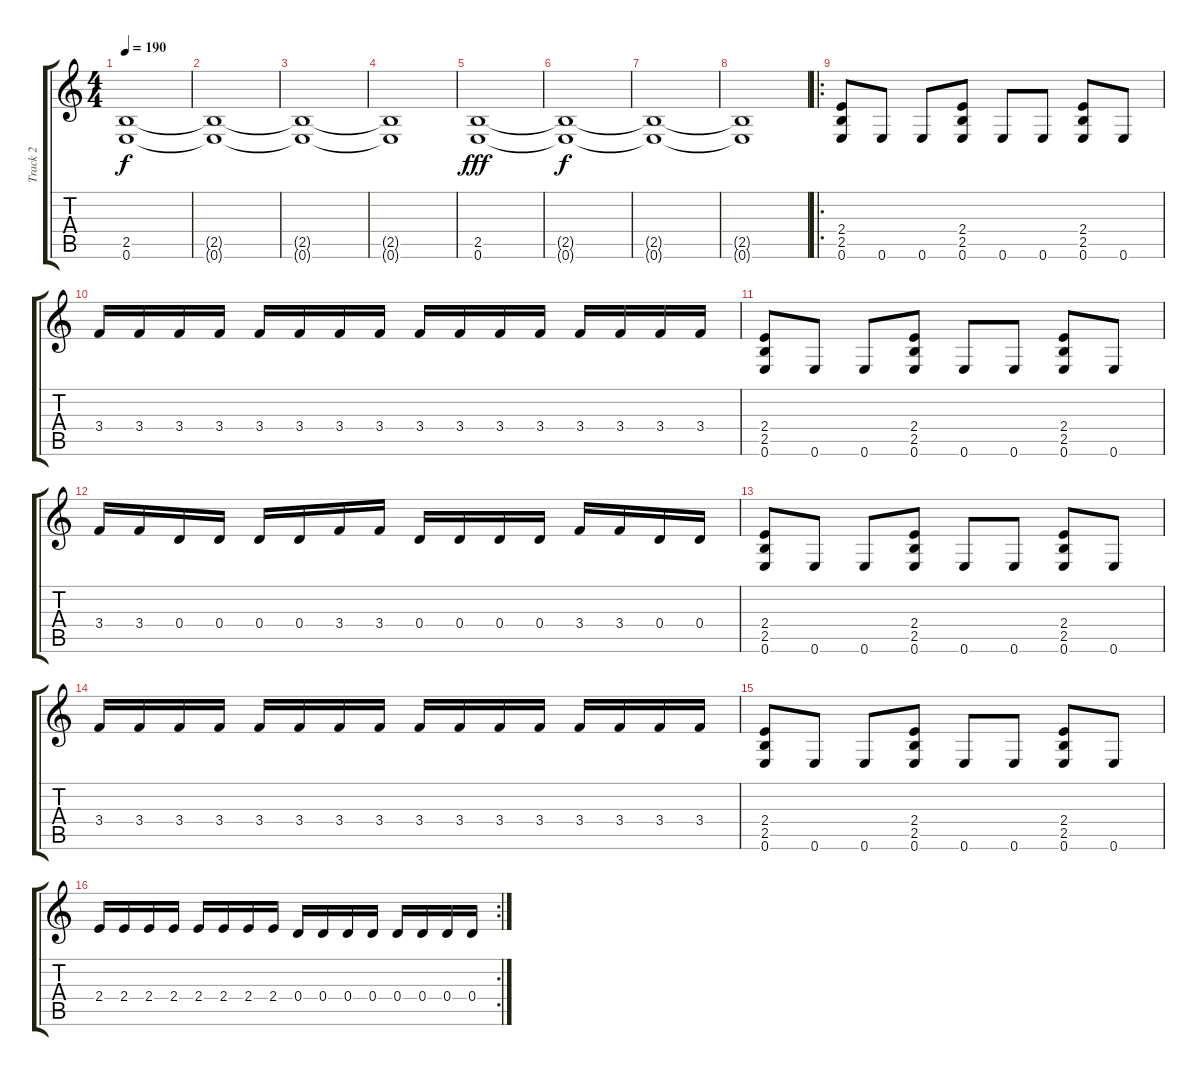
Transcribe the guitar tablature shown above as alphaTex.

\track ("Track 2" "Track 2") {instrument distortionguitar}
\staff {score tabs}
\tuning (E4 B3 G3 D3 A2 E2) {hide}
\ts (4 4)
\tempo 190
\clef g2
\ks c
(2.5 0.6).1{dy f} |
(2.5{t} 0.6{t}).1 |
(2.5{t} 0.6{t}).1 |
(2.5{t} 0.6{t}).1 |
(2.5 0.6).1{dy fff} |
(2.5{t} 0.6{t}).1{dy f} |
(2.5{t} 0.6{t}).1 |
(2.5{t} 0.6{t}).1 |
\ro
(2.4 2.5 0.6).8 0.6.8 0.6.8 (2.4 2.5 0.6).8 0.6.8 0.6.8 (2.4 2.5 0.6).8 0.6.8 |
3.4.16 3.4.16 3.4.16 3.4.16 3.4.16 3.4.16 3.4.16 3.4.16 3.4.16 3.4.16 3.4.16 3.4.16 3.4.16 3.4.16 3.4.16 3.4.16 |
(2.4 2.5 0.6).8 0.6.8 0.6.8 (2.4 2.5 0.6).8 0.6.8 0.6.8 (2.4 2.5 0.6).8 0.6.8 |
3.4.16 3.4.16 0.4.16 0.4.16 0.4.16 0.4.16 3.4.16 3.4.16 0.4.16 0.4.16 0.4.16 0.4.16 3.4.16 3.4.16 0.4.16 0.4.16 |
(2.4 2.5 0.6).8 0.6.8 0.6.8 (2.4 2.5 0.6).8 0.6.8 0.6.8 (2.4 2.5 0.6).8 0.6.8 |
3.4.16 3.4.16 3.4.16 3.4.16 3.4.16 3.4.16 3.4.16 3.4.16 3.4.16 3.4.16 3.4.16 3.4.16 3.4.16 3.4.16 3.4.16 3.4.16 |
(2.4 2.5 0.6).8 0.6.8 0.6.8 (2.4 2.5 0.6).8 0.6.8 0.6.8 (2.4 2.5 0.6).8 0.6.8 |
\rc 2
2.4.16 2.4.16 2.4.16 2.4.16 2.4.16 2.4.16 2.4.16 2.4.16 0.4.16 0.4.16 0.4.16 0.4.16 0.4.16 0.4.16 0.4.16 0.4.16
